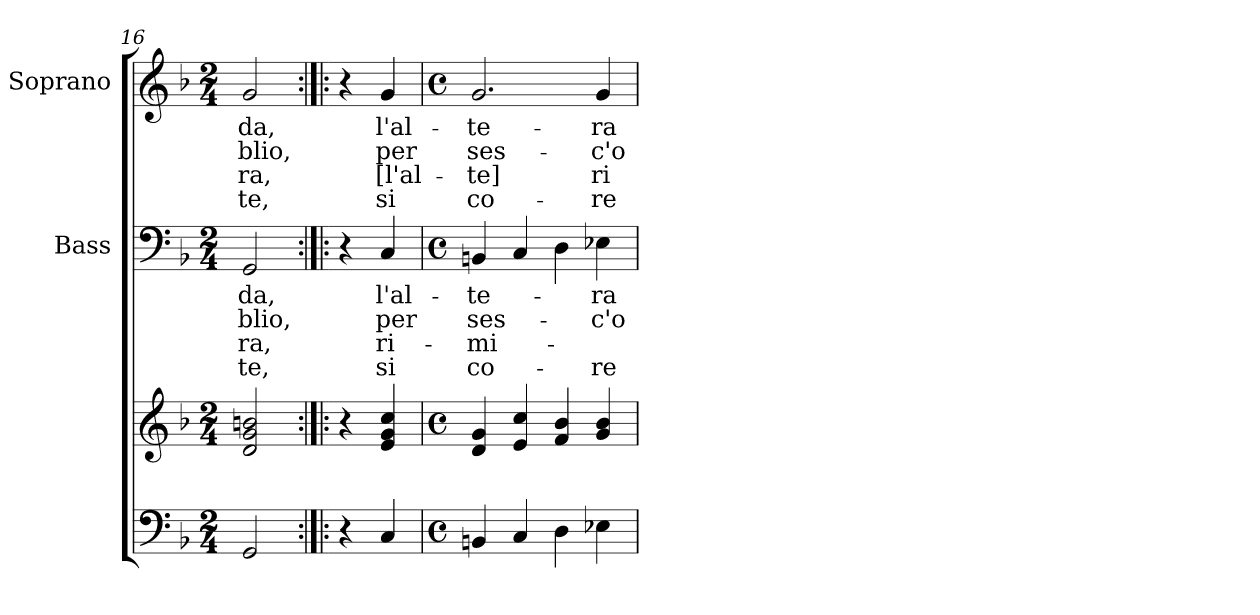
**kern	**kern	**kern	**text	**text	**text	**text	**kern	**text	**text	**text	**text
*part3	*part3	*part2	*part2	*part2	*part2	*part2	*part1	*part1	*part1	*part1	*part1
*staff4	*staff3	*staff2	*staff2	*staff2	*staff2	*staff2	*staff1	*staff1	*staff1	*staff1	*staff1
*	*	*I"Bass	*	*	*	*	*I"Soprano	*	*	*	*
*	*	*I'B	*	*	*	*	*I'S	*	*	*	*
*clefF4	*clefG2	*clefF4	*	*	*	*	*clefG2	*	*	*	*
*k[b-]	*k[b-]	*k[b-]	*	*	*	*	*k[b-]	*	*	*	*
*F:	*F:	*F:	*	*	*	*	*F:	*	*	*	*
*M2/4	*M2/4	*M2/4	*	*	*	*	*M2/4	*	*	*	*
=16	=16	=16	=16	=16	=16	=16	=16	=16	=16	=16	=16
2GG/	2d/ 2g/ 2bn/	2GG/	-da,	-blio,	-ra,	-te,	2g/	-da,	-blio,	-ra,	-te,
=17:|!|:	=17:|!|:	=17:|!|:	=17:|!|:	=17:|!|:	=17:|!|:	=17:|!|:	=17:|!|:	=17:|!|:	=17:|!|:	=17:|!|:	=17:|!|:
4r	4r	4r	.	.	.	.	4r	.	.	.	.
4C/	4e/ 4g/ 4cc/	4C/	l'al-	per	ri-	si	4g/	l'al-	per	[l'al-	si
=18	=18	=18	=18	=18	=18	=18	=18	=18	=18	=18	=18
*M4/4	*M4/4	*M4/4	*	*	*	*	*M4/4	*	*	*	*
*met(c)	*met(c)	*met(c)	*	*	*	*	*met(c)	*	*	*	*
4BBn/	4d/ 4g/	4BBn/	-te-	ses-	-mi-	co-	2.g/	-te-	ses-	-te]	co-
4C/	4e/ 4cc/	4C/	.	.	.	.	.	.	.	.	.
4D\	4f/ 4b-/	4D\	.	.	.	.	.	.	.	.	.
4E-X\	4g/ 4b-/	4E-X\	-ra	-c'o-	.	-re	4g/	-ra	-c'o	ri-	-re
=	=	=	=	=	=	=	=	=	=	=	=
*-	*-	*-	*-	*-	*-	*-	*-	*-	*-	*-	*-
